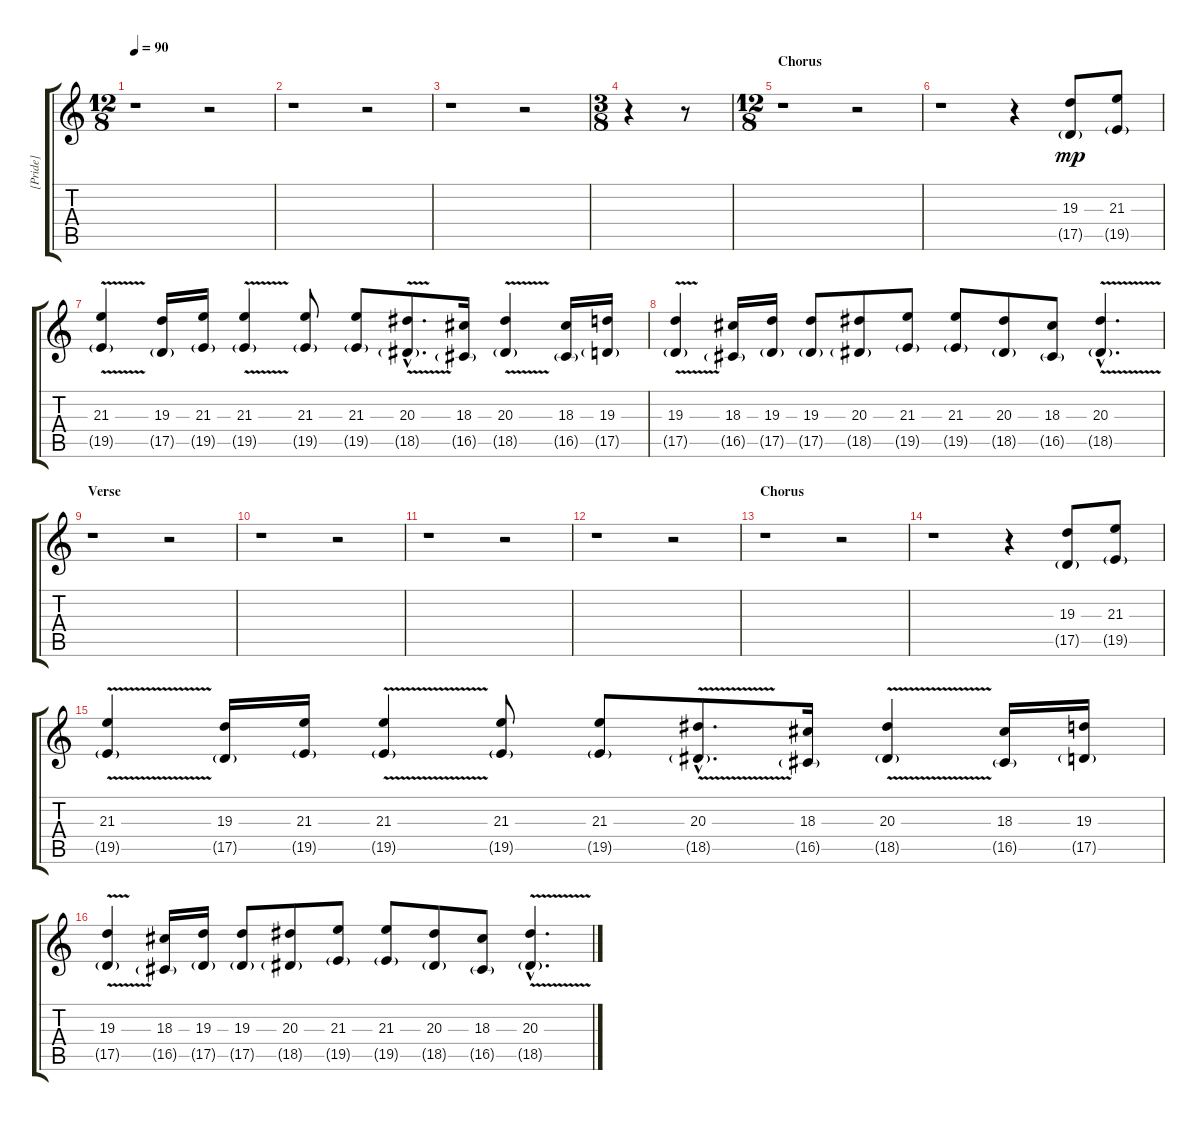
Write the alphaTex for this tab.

\track ("[Pride]" "[Pride]") {instrument synthbrass1}
\staff {score tabs}
\tuning (E4 B3 G3 D3 A2 E2) {hide}
\ts (12 8)
\tempo 90
\clef g2
\ks c
r.1{dy mp} r.2 |
r.1 r.2 |
r.1 r.2 |
\ts (3 8)
r.4 r.8 |
\ts (12 8)
\section ("" "Chorus")
r.1 r.2 |
r.1 r.4 (19.3 17.5{g}).8 (21.3 19.5{g}).8 |
(21.3{v} 19.5{v g}).4 (19.3 17.5{g}).16 (21.3 19.5{g}).16 (21.3{v} 19.5{v g}).4 (21.3 19.5{g}).8 (21.3 19.5{g}).8 (20.3{v hac} 18.5{v g hac}).8{d} (18.3 16.5{g}).16 (20.3{v} 18.5{v g}).4 (18.3 16.5{g}).16 (19.3 17.5{g}).16 |
(19.3{v} 17.5{v g}).4 (18.3 16.5{g}).16 (19.3 17.5{g}).16 (19.3 17.5{g}).8 (20.3 18.5{g}).8 (21.3 19.5{g}).8 (21.3 19.5{g}).8 (20.3 18.5{g}).8 (18.3 16.5{g}).8 (20.3{v hac} 18.5{v g hac}).4{d} |
\section ("" "Verse")
r.1 r.2 |
r.1 r.2 |
r.1 r.2 |
r.1 r.2 |
\section ("" "Chorus")
r.1 r.2 |
r.1 r.4 (19.3 17.5{g}).8 (21.3 19.5{g}).8 |
(21.3{v} 19.5{v g}).4 (19.3 17.5{g}).16 (21.3 19.5{g}).16 (21.3{v} 19.5{v g}).4 (21.3 19.5{g}).8 (21.3 19.5{g}).8 (20.3{v hac} 18.5{v g hac}).8{d} (18.3 16.5{g}).16 (20.3{v} 18.5{v g}).4 (18.3 16.5{g}).16 (19.3 17.5{g}).16 |
(19.3{v} 17.5{v g}).4 (18.3 16.5{g}).16 (19.3 17.5{g}).16 (19.3 17.5{g}).8 (20.3 18.5{g}).8 (21.3 19.5{g}).8 (21.3 19.5{g}).8 (20.3 18.5{g}).8 (18.3 16.5{g}).8 (20.3{v hac} 18.5{v g hac}).4{d}
